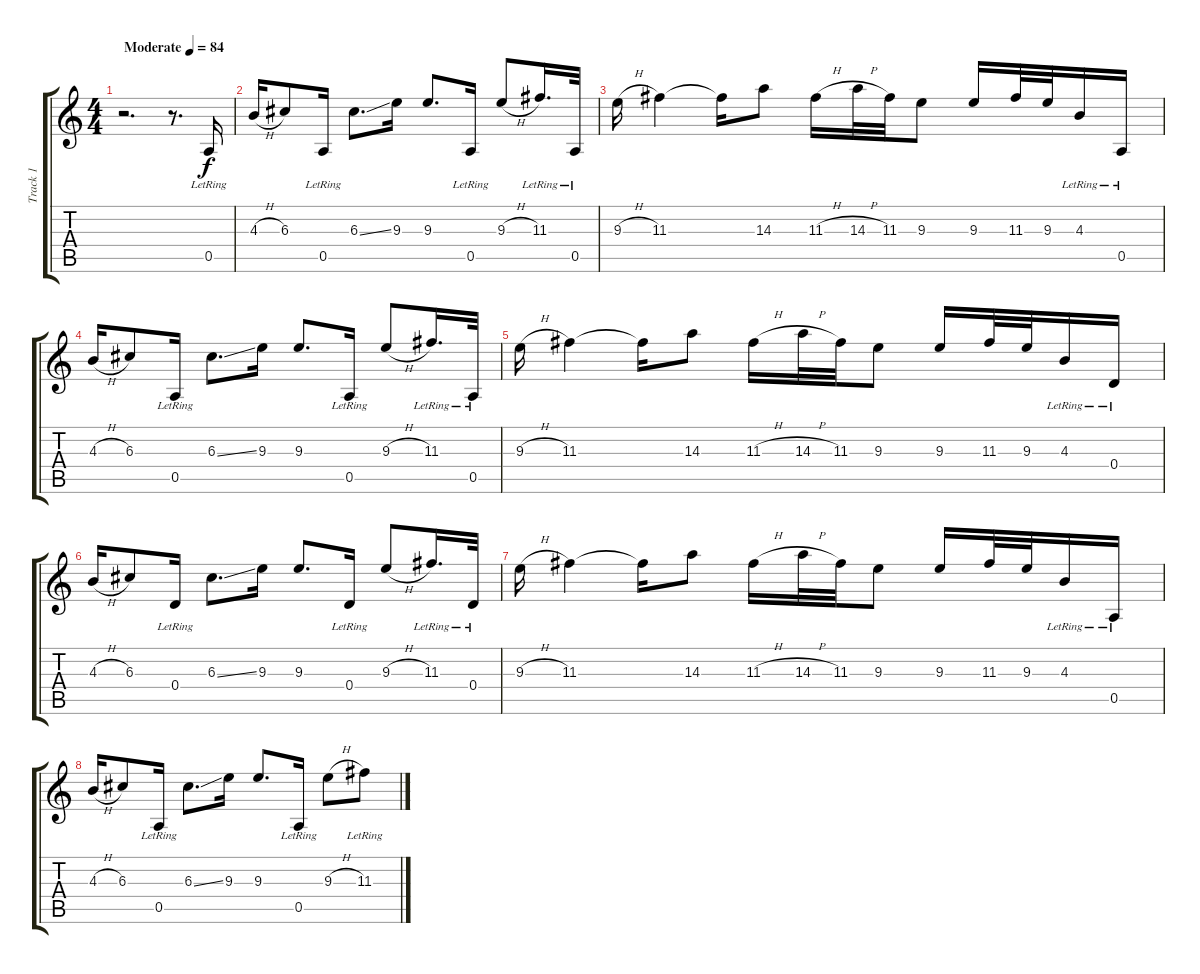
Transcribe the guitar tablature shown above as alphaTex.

\track ("Track 1" "Track 1") {instrument acousticguitarsteel}
\staff {score tabs}
\tuning (E4 B3 G3 D3 A2 D2) {hide}
\ts (4 4)
\tempo (84 "Moderate")
\clef g2
\ks c
r.2{d dy f instrument acousticguitarsteel} r.8{d} 0.5{lr}.16 |
4.3{h}.16 6.3.8 0.5{lr}.16 6.3{ss}.8{d} 9.3.16 9.3.8{d} 0.5{lr}.16 9.3{h}.8 11.3{lr}.16{d} 0.5{lr}.32 |
9.3{h}.16 11.3.4 11.3{t}.16 14.3.8 11.3{h}.16 14.3{h}.32 11.3.32 9.3.8 9.3.16 11.3.32 9.3.32 4.3{lr}.16 0.5{lr}.16 |
4.3{h}.16 6.3.8 0.5{lr}.16 6.3{ss}.8{d} 9.3.16 9.3.8{d} 0.5{lr}.16 9.3{h}.8 11.3{lr}.16{d} 0.5{lr}.32 |
9.3{h}.16 11.3.4 11.3{t}.16 14.3.8 11.3{h}.16 14.3{h}.32 11.3.32 9.3.8 9.3.16 11.3.32 9.3.32 4.3{lr}.16 0.4{lr}.16 |
4.3{h}.16 6.3.8 0.4{lr}.16 6.3{ss}.8{d} 9.3.16 9.3.8{d} 0.4{lr}.16 9.3{h}.8 11.3{lr}.16{d} 0.4{lr}.32 |
9.3{h}.16 11.3.4 11.3{t}.16 14.3.8 11.3{h}.16 14.3{h}.32 11.3.32 9.3.8 9.3.16 11.3.32 9.3.32 4.3{lr}.16 0.5{lr}.16 |
4.3{h}.16 6.3.8 0.5{lr}.16 6.3{ss}.8{d} 9.3.16 9.3.8{d} 0.5{lr}.16 9.3{h}.8 11.3{lr}.8
